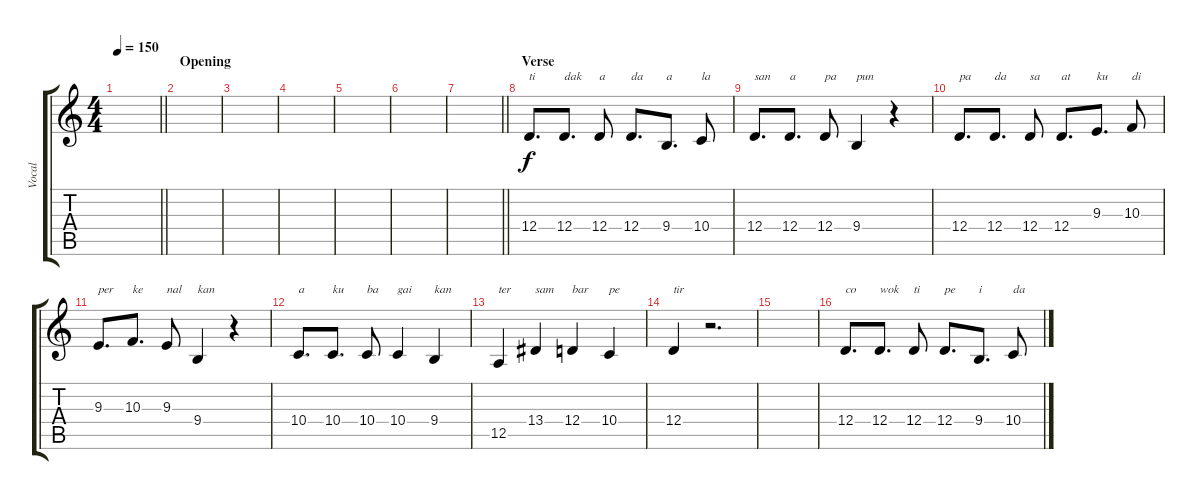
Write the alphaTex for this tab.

\track ("Vocal" "Vocal") {instrument synthbrass1}
\staff {score tabs}
\tuning (E4 B3 G3 D3 A2 E2) {hide}
\ts (4 4)
\tempo 150
\clef g2
\barLineRight lightlight
\ks c
|
\section ("" "Opening")
|
|
|
|
|
\barLineRight lightlight
|
\section ("" "Verse")
12.4.8{d txt "ti"} 12.4.8{d txt "dak"} 12.4.8{txt "a"} 12.4.8{d txt "da"} 9.4.8{d txt "a"} 10.4.8{txt "la"} |
12.4.8{d txt "san"} 12.4.8{d txt "a"} 12.4.8{txt "pa"} 9.4.4{txt "pun"} r.4 |
12.4.8{d txt "pa"} 12.4.8{d txt "da"} 12.4.8{txt "sa"} 12.4.8{d txt "at"} 9.3.8{d txt "ku"} 10.3.8{txt "di"} |
9.3.8{d txt "per"} 10.3.8{d txt "ke"} 9.3.8{txt "nal"} 9.4.4{txt "kan"} r.4 |
10.4.8{d txt "a"} 10.4.8{d txt "ku"} 10.4.8{txt "ba"} 10.4.4{txt "gai"} 9.4.4{txt "kan"} |
12.5.4{txt "ter"} 13.4.4{txt "sam"} 12.4.4{txt "bar"} 10.4.4{txt "pe"} |
12.4.4{txt "tir"} r.2{d} |
|
12.4.8{d txt "co"} 12.4.8{d txt "wok"} 12.4.8{txt "ti"} 12.4.8{d txt "pe"} 9.4.8{d txt "i"} 10.4.8{txt "da"}
